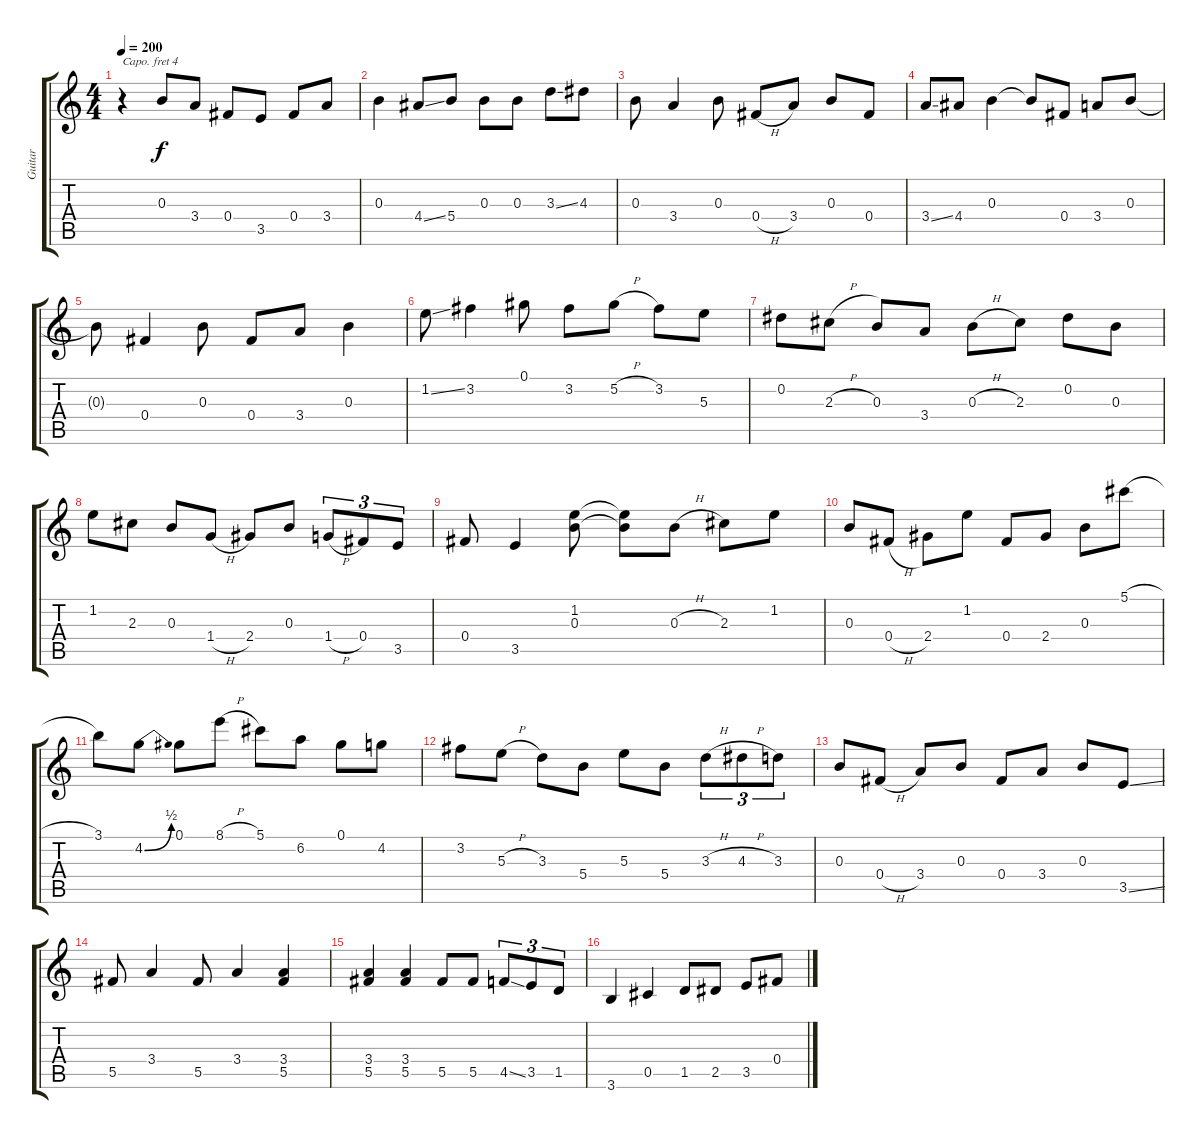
\track ("Guitar" "Guitar") {instrument acousticguitarnylon}
\staff {score tabs}
\capo 4
\tuning (E4 B3 G3 D3 A2 E2) {hide}
\ts (4 4)
\tempo 200
\clef g2
\ks c
r.4{dy f instrument acousticguitarnylon} 0.3.8 3.4.8 0.4.8 3.5.8 0.4.8 3.4.8 |
0.3.4 4.4{ss}.8 5.4.8 0.3.8 0.3.8 3.3{ss}.8 4.3.8 |
0.3.8 3.4.4 0.3.8 0.4{h}.8 3.4.8 0.3.8 0.4.8 |
3.4{ss}.8 4.4.8 0.3.4 0.3{t}.8 0.4.8 3.4.8 0.3.8 |
0.3{t}.8 0.4.4 0.3.8 0.4.8 3.4.8 0.3.4 |
1.2{ss}.8 3.2.4 0.1.8 3.2.8 5.2{h}.8 3.2.8 5.3.8 |
0.2.8 2.3{h}.8 0.3.8 3.4.8 0.3{h}.8 2.3.8 0.2.8 0.3.8 |
1.2.8 2.3.8 0.3.8 1.4{h}.8 2.4.8 0.3.8 1.4{h}.8{tu (3 2)} 0.4.8{tu (3 2)} 3.5.8{tu (3 2)} |
0.4.8 3.5.4 (1.2 0.3).8 (1.2{t} 0.3{t}).8 0.3{h}.8 2.3.8 1.2.8 |
0.3.8 0.4{h}.8 2.4.8 1.2.8 0.4.8 2.4.8 0.3.8 5.1{h}.8 |
3.1.8 4.2{be (bend 0 0 60 2)}.8 0.1.8 8.1{h}.8 5.1.8 6.2.8 0.1.8 4.2.8 |
3.2.8 5.3{h}.8 3.3.8 5.4.8 5.3.8 5.4.8 3.3{h}.8{tu (3 2)} 4.3{h}.8{tu (3 2)} 3.3.8{tu (3 2)} |
0.3.8 0.4{h}.8 3.4.8 0.3.8 0.4.8 3.4.8 0.3.8 3.5{ss}.8 |
5.5.8 3.4.4 5.5.8 3.4.4 (3.4 5.5).4 |
(3.4 5.5).4 (3.4 5.5).4 5.5.8 5.5.8 4.5{ss}.8{tu (3 2)} 3.5.8{tu (3 2)} 1.5.8{tu (3 2)} |
3.6.4 0.5.4 1.5.8 2.5.8 3.5.8 0.4.8
